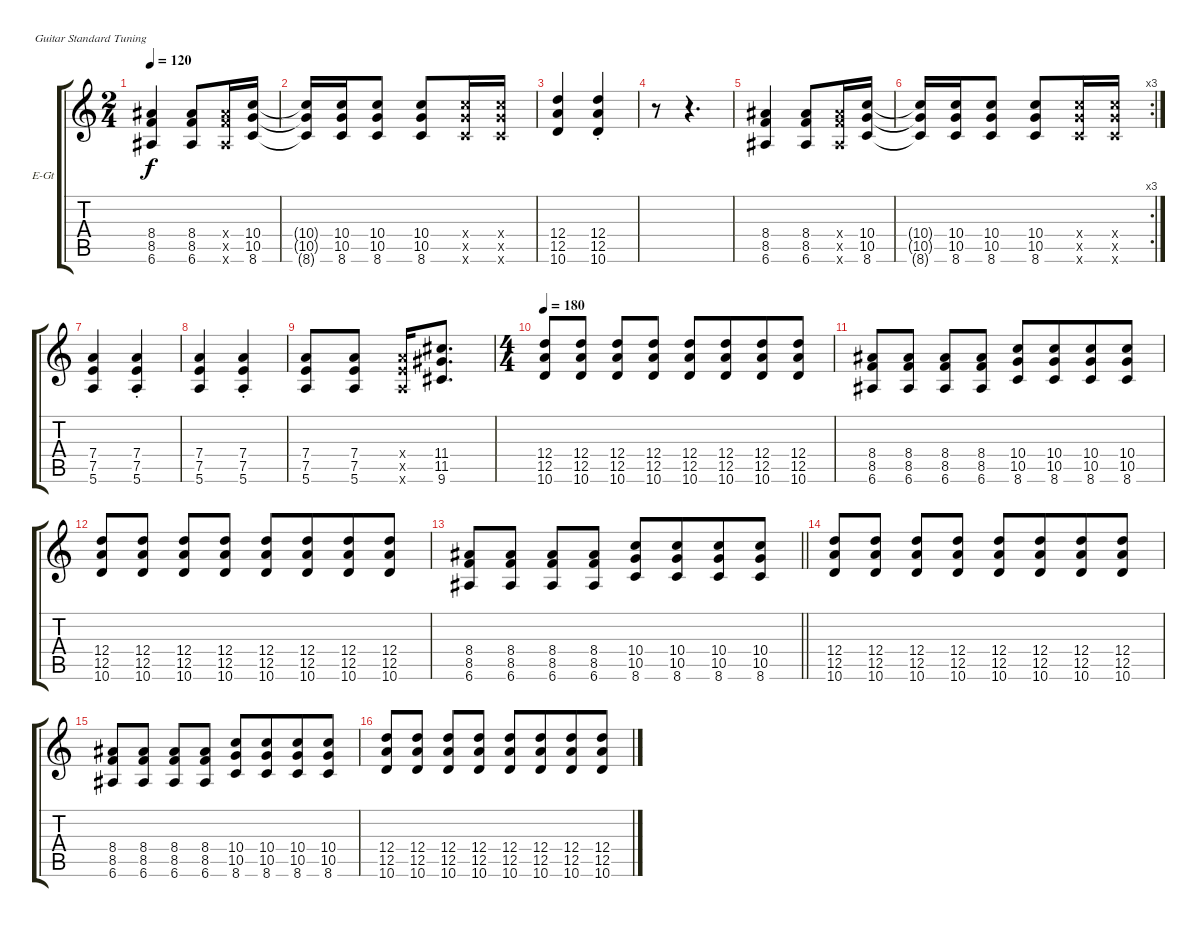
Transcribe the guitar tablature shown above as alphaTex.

\bracketExtendMode groupsimilarinstruments
\firstSystemTrackNameOrientation horizontal
\otherSystemsTrackNameOrientation horizontal
\track ("Pista 2" "E-Gt") {instrument distortionguitar}
\staff {score tabs}
\tuning (E4 B3 G3 D3 A2 E2)
\ts (2 4)
\tempo 120
\clef g2
\ks c
(8.4 8.5 6.6).4{dy f} (8.4 8.5 6.6).8 (8.4{x} 8.5{x} 6.6{x}).16 (10.4 10.5 8.6).16 |
(10.4{t} 10.5{t} 8.6{t}).16 (10.4 10.5 8.6).16 (10.4 10.5 8.6).8 (10.4 10.5 8.6).8 (10.4{x} 10.5{x} 8.6{x}).16 (10.4{x} 10.5{x} 8.6{x}).16 |
(12.4 12.5 10.6).4 (12.4{st} 12.5{st} 10.6{st}).4 |
r.8 r.4{d} |
(8.4 8.5 6.6).4 (8.4 8.5 6.6).8 (8.4{x} 8.5{x} 6.6{x}).16 (10.4 10.5 8.6).16 |
\rc 3
(10.4{t} 10.5{t} 8.6{t}).16 (10.4 10.5 8.6).16 (10.4 10.5 8.6).8 (10.4 10.5 8.6).8 (10.4{x} 10.5{x} 8.6{x}).16 (10.4{x} 10.5{x} 8.6{x}).16 |
(7.4 7.5 5.6).4 (7.4{st} 7.5{st} 5.6{st}).4 |
(7.4 7.5 5.6).4 (7.4{st} 7.5{st} 5.6{st}).4 |
(7.4 7.5 5.6).8 (7.4 7.5 5.6).8 (7.4{x} 7.5{x} 5.6{x}).16 (11.4 11.5 9.6).8{d} |
\ts (4 4)
\beaming (8 2 2 4)
\tempo 180
(12.4 12.5 10.6).8 (12.4 12.5 10.6).8 (12.4 12.5 10.6).8 (12.4 12.5 10.6).8 (12.4 12.5 10.6).8 (12.4 12.5 10.6).8 (12.4 12.5 10.6).8 (12.4 12.5 10.6).8 |
(8.4 8.5 6.6).8 (8.4 8.5 6.6).8 (8.4 8.5 6.6).8 (8.4 8.5 6.6).8 (10.4 10.5 8.6).8 (10.4 10.5 8.6).8 (10.4 10.5 8.6).8 (10.4 10.5 8.6).8 |
(12.4 12.5 10.6).8 (12.4 12.5 10.6).8 (12.4 12.5 10.6).8 (12.4 12.5 10.6).8 (12.4 12.5 10.6).8 (12.4 12.5 10.6).8 (12.4 12.5 10.6).8 (12.4 12.5 10.6).8 |
\barLineRight lightlight
(8.4 8.5 6.6).8 (8.4 8.5 6.6).8 (8.4 8.5 6.6).8 (8.4 8.5 6.6).8 (10.4 10.5 8.6).8 (10.4 10.5 8.6).8 (10.4 10.5 8.6).8 (10.4 10.5 8.6).8 |
(12.4 12.5 10.6).8 (12.4 12.5 10.6).8 (12.4 12.5 10.6).8 (12.4 12.5 10.6).8 (12.4 12.5 10.6).8 (12.4 12.5 10.6).8 (12.4 12.5 10.6).8 (12.4 12.5 10.6).8 |
(8.4 8.5 6.6).8 (8.4 8.5 6.6).8 (8.4 8.5 6.6).8 (8.4 8.5 6.6).8 (10.4 10.5 8.6).8 (10.4 10.5 8.6).8 (10.4 10.5 8.6).8 (10.4 10.5 8.6).8 |
(12.4 12.5 10.6).8 (12.4 12.5 10.6).8 (12.4 12.5 10.6).8 (12.4 12.5 10.6).8 (12.4 12.5 10.6).8 (12.4 12.5 10.6).8 (12.4 12.5 10.6).8 (12.4 12.5 10.6).8
